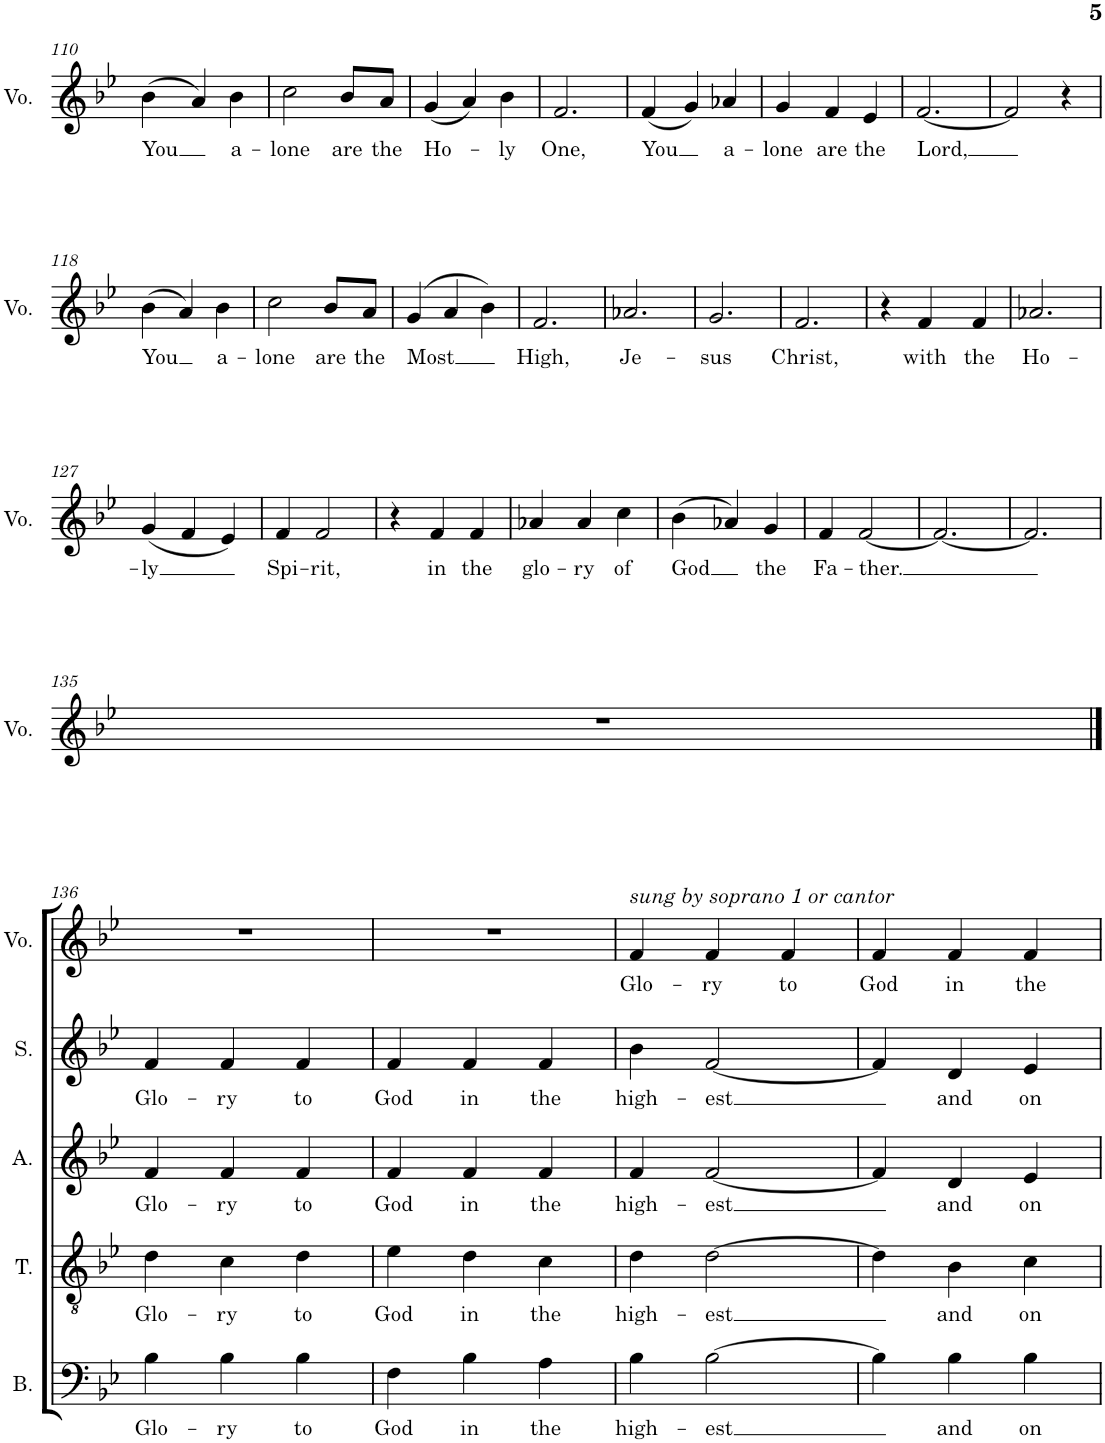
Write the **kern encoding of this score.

**kern	**text	**kern	**text	**kern	**text	**kern	**text	**kern	**text
*part5	*part5	*part4	*part4	*part3	*part3	*part2	*part2	*part1	*part1
*staff5	*staff5	*staff4	*staff4	*staff3	*staff3	*staff2	*staff2	*staff1	*staff1
*I"Bass	*	*I"Tenor	*	*I"Alto	*	*I"Soprano	*	*I"Voice	*
*I'B.	*	*I'T.	*	*I'A.	*	*I'S.	*	*I'Vo.	*
!!LO:PB:g=z
*clefF4	*	*clefGv2	*	*clefG2	*	*clefG2	*	*clefG2	*
*k[b-e-]	*	*k[b-e-]	*	*k[b-e-]	*	*k[b-e-]	*	*k[b-e-]	*
*M3/4	*	*M3/4	*	*M3/4	*	*M3/4	*	*M3/4	*
=110	=110	=110	=110	=110	=110	=110	=110	=110	=110
!	!	!	!	!	!	!	!	!	!LO:LY:b
2.r	.	2.r	.	2.r	.	2.r	.	(4b-\	You
.	.	.	.	.	.	.	.	4a/)	.
!	!	!	!	!	!	!	!	!	!LO:LY:b
.	.	.	.	.	.	.	.	4b-\	a-
=111	=111	=111	=111	=111	=111	=111	=111	=111	=111
!	!	!	!	!	!	!	!	!	!LO:LY:b
2.r	.	2.r	.	2.r	.	2.r	.	2cc\	-lone
!	!	!	!	!	!	!	!	!	!LO:LY:b
.	.	.	.	.	.	.	.	8b-/L	are
!	!	!	!	!	!	!	!	!	!LO:LY:b
.	.	.	.	.	.	.	.	8a/J	the
=112	=112	=112	=112	=112	=112	=112	=112	=112	=112
!	!	!	!	!	!	!	!	!	!LO:LY:b
2.r	.	2.r	.	2.r	.	2.r	.	(4g/	Ho-
.	.	.	.	.	.	.	.	4a/)	.
!	!	!	!	!	!	!	!	!	!LO:LY:b
.	.	.	.	.	.	.	.	4b-\	-ly
=113	=113	=113	=113	=113	=113	=113	=113	=113	=113
!	!	!	!	!	!	!	!	!	!LO:LY:b
2.r	.	2.r	.	2.r	.	2.r	.	2.f/	One,
=114	=114	=114	=114	=114	=114	=114	=114	=114	=114
!	!	!	!	!	!	!	!	!	!LO:LY:b
2.r	.	2.r	.	2.r	.	2.r	.	(4f/	You
.	.	.	.	.	.	.	.	4g/)	.
!	!	!	!	!	!	!	!	!	!LO:LY:b
.	.	.	.	.	.	.	.	4a-X/	a-
=115	=115	=115	=115	=115	=115	=115	=115	=115	=115
!	!	!	!	!	!	!	!	!	!LO:LY:b
2.r	.	2.r	.	2.r	.	2.r	.	4g/	-lone
!	!	!	!	!	!	!	!	!	!LO:LY:b
.	.	.	.	.	.	.	.	4f/	are
!	!	!	!	!	!	!	!	!	!LO:LY:b
.	.	.	.	.	.	.	.	4e-/	the
=116	=116	=116	=116	=116	=116	=116	=116	=116	=116
!	!	!	!	!	!	!	!	!	!LO:LY:b
2.r	.	2.r	.	2.r	.	2.r	.	[2.f/	Lord,
=117	=117	=117	=117	=117	=117	=117	=117	=117	=117
2.r	.	2.r	.	2.r	.	2.r	.	2f/]	.
.	.	.	.	.	.	.	.	4r	.
!!LO:LB:g=z
=118	=118	=118	=118	=118	=118	=118	=118	=118	=118
!	!	!	!	!	!	!	!	!	!LO:LY:b
2.r	.	2.r	.	2.r	.	2.r	.	(4b-\	You
.	.	.	.	.	.	.	.	4a/)	.
!	!	!	!	!	!	!	!	!	!LO:LY:b
.	.	.	.	.	.	.	.	4b-\	a-
=119	=119	=119	=119	=119	=119	=119	=119	=119	=119
!	!	!	!	!	!	!	!	!	!LO:LY:b
2.r	.	2.r	.	2.r	.	2.r	.	2cc\	-lone
!	!	!	!	!	!	!	!	!	!LO:LY:b
.	.	.	.	.	.	.	.	8b-/L	are
!	!	!	!	!	!	!	!	!	!LO:LY:b
.	.	.	.	.	.	.	.	8a/J	the
=120	=120	=120	=120	=120	=120	=120	=120	=120	=120
!	!	!	!	!	!	!	!	!	!LO:LY:b
2.r	.	2.r	.	2.r	.	2.r	.	(4g/	Most
.	.	.	.	.	.	.	.	4a/	.
.	.	.	.	.	.	.	.	4b-\)	.
=121	=121	=121	=121	=121	=121	=121	=121	=121	=121
!	!	!	!	!	!	!	!	!	!LO:LY:b
2.r	.	2.r	.	2.r	.	2.r	.	2.f/	High,
=122	=122	=122	=122	=122	=122	=122	=122	=122	=122
!	!	!	!	!	!	!	!	!	!LO:LY:b
2.r	.	2.r	.	2.r	.	2.r	.	2.a-X/	Je-
=123	=123	=123	=123	=123	=123	=123	=123	=123	=123
!	!	!	!	!	!	!	!	!	!LO:LY:b
2.r	.	2.r	.	2.r	.	2.r	.	2.g/	-sus
=124	=124	=124	=124	=124	=124	=124	=124	=124	=124
!	!	!	!	!	!	!	!	!	!LO:LY:b
2.r	.	2.r	.	2.r	.	2.r	.	2.f/	Christ,
=125	=125	=125	=125	=125	=125	=125	=125	=125	=125
2.r	.	2.r	.	2.r	.	2.r	.	4r	.
!	!	!	!	!	!	!	!	!	!LO:LY:b
.	.	.	.	.	.	.	.	4f/	with
!	!	!	!	!	!	!	!	!	!LO:LY:b
.	.	.	.	.	.	.	.	4f/	the
=126	=126	=126	=126	=126	=126	=126	=126	=126	=126
!	!	!	!	!	!	!	!	!	!LO:LY:b
2.r	.	2.r	.	2.r	.	2.r	.	2.a-X/	Ho-
!!LO:LB:g=z
=127	=127	=127	=127	=127	=127	=127	=127	=127	=127
!	!	!	!	!	!	!	!	!	!LO:LY:b
2.r	.	2.r	.	2.r	.	2.r	.	(4g/	-ly
.	.	.	.	.	.	.	.	4f/	.
.	.	.	.	.	.	.	.	4e-/)	.
=128	=128	=128	=128	=128	=128	=128	=128	=128	=128
!	!	!	!	!	!	!	!	!	!LO:LY:b
2.r	.	2.r	.	2.r	.	2.r	.	4f/	Spi-
!	!	!	!	!	!	!	!	!	!LO:LY:b
.	.	.	.	.	.	.	.	2f/	-rit,
=129	=129	=129	=129	=129	=129	=129	=129	=129	=129
2.r	.	2.r	.	2.r	.	2.r	.	4r	.
!	!	!	!	!	!	!	!	!	!LO:LY:b
.	.	.	.	.	.	.	.	4f/	in
!	!	!	!	!	!	!	!	!	!LO:LY:b
.	.	.	.	.	.	.	.	4f/	the
=130	=130	=130	=130	=130	=130	=130	=130	=130	=130
!	!	!	!	!	!	!	!	!	!LO:LY:b
2.r	.	2.r	.	2.r	.	2.r	.	4a-X/	glo-
!	!	!	!	!	!	!	!	!	!LO:LY:b
.	.	.	.	.	.	.	.	4a-/	-ry
!	!	!	!	!	!	!	!	!	!LO:LY:b
.	.	.	.	.	.	.	.	4cc\	of
=131	=131	=131	=131	=131	=131	=131	=131	=131	=131
!	!	!	!	!	!	!	!	!	!LO:LY:b
2.r	.	2.r	.	2.r	.	2.r	.	(4b-\	God
.	.	.	.	.	.	.	.	4a-X/)	.
!	!	!	!	!	!	!	!	!	!LO:LY:b
.	.	.	.	.	.	.	.	4g/	the
=132	=132	=132	=132	=132	=132	=132	=132	=132	=132
!	!	!	!	!	!	!	!	!	!LO:LY:b
2.r	.	2.r	.	2.r	.	2.r	.	4f/	Fa-
!	!	!	!	!	!	!	!	!	!LO:LY:b
.	.	.	.	.	.	.	.	[2f/	-ther.
=133	=133	=133	=133	=133	=133	=133	=133	=133	=133
2.r	.	2.r	.	2.r	.	2.r	.	2.f/_	.
=134	=134	=134	=134	=134	=134	=134	=134	=134	=134
2.r	.	2.r	.	2.r	.	2.r	.	2.f/]	.
!!LO:LB:g=z
=135	=135	=135	=135	=135	=135	=135	=135	=135	=135
2.r	.	2.r	.	2.r	.	2.r	.	2.r	.
!!LO:LB:g=z
==136	==136	==136	==136	==136	==136	==136	==136	==136	==136
!	!LO:LY:b	!	!LO:LY:b	!	!LO:LY:b	!	!LO:LY:b	!	!
4B-\	Glo-	4d\	Glo-	4f/	Glo-	4f/	Glo-	2.r	.
!	!LO:LY:b	!	!LO:LY:b	!	!LO:LY:b	!	!LO:LY:b	!	!
4B-\	-ry	4c\	-ry	4f/	-ry	4f/	-ry	.	.
!	!LO:LY:b	!	!LO:LY:b	!	!LO:LY:b	!	!LO:LY:b	!	!
4B-\	to	4d\	to	4f/	to	4f/	to	.	.
=137	=137	=137	=137	=137	=137	=137	=137	=137	=137
!	!LO:LY:b	!	!LO:LY:b	!	!LO:LY:b	!	!LO:LY:b	!	!
4F\	God	4e-\	God	4f/	God	4f/	God	2.r	.
!	!LO:LY:b	!	!LO:LY:b	!	!LO:LY:b	!	!LO:LY:b	!	!
4B-\	in	4d\	in	4f/	in	4f/	in	.	.
!	!LO:LY:b	!	!LO:LY:b	!	!LO:LY:b	!	!LO:LY:b	!	!
4A\	the	4c\	the	4f/	the	4f/	the	.	.
=138	=138	=138	=138	=138	=138	=138	=138	=138	=138
!	!	!	!	!	!	!	!	!LO:TX:a:i:t=sung by soprano 1 or cantor	!
!	!LO:LY:b	!	!LO:LY:b	!	!LO:LY:b	!	!LO:LY:b	!	!LO:LY:b
4B-\	high-	4d\	high-	4f/	high-	4b-\	high-	4f/	Glo-
!	!LO:LY:b	!	!LO:LY:b	!	!LO:LY:b	!	!LO:LY:b	!	!LO:LY:b
[2B-\	-est	[2d\	-est	[2f/	-est	[2f/	-est	4f/	-ry
!	!	!	!	!	!	!	!	!	!LO:LY:b
.	.	.	.	.	.	.	.	4f/	to
=139	=139	=139	=139	=139	=139	=139	=139	=139	=139
!	!	!	!	!	!	!	!	!	!LO:LY:b
4B-\]	.	4d\]	.	4f/]	.	4f/]	.	4f/	God
!	!LO:LY:b	!	!LO:LY:b	!	!LO:LY:b	!	!LO:LY:b	!	!LO:LY:b
4B-\	and	4B-\	and	4d/	and	4d/	and	4f/	in
!	!LO:LY:b	!	!LO:LY:b	!	!LO:LY:b	!	!LO:LY:b	!	!LO:LY:b
4B-\	on	4c\	on	4e-/	on	4e-/	on	4f/	the
=	=	=	=	=	=	=	=	=	=
*-	*-	*-	*-	*-	*-	*-	*-	*-	*-
